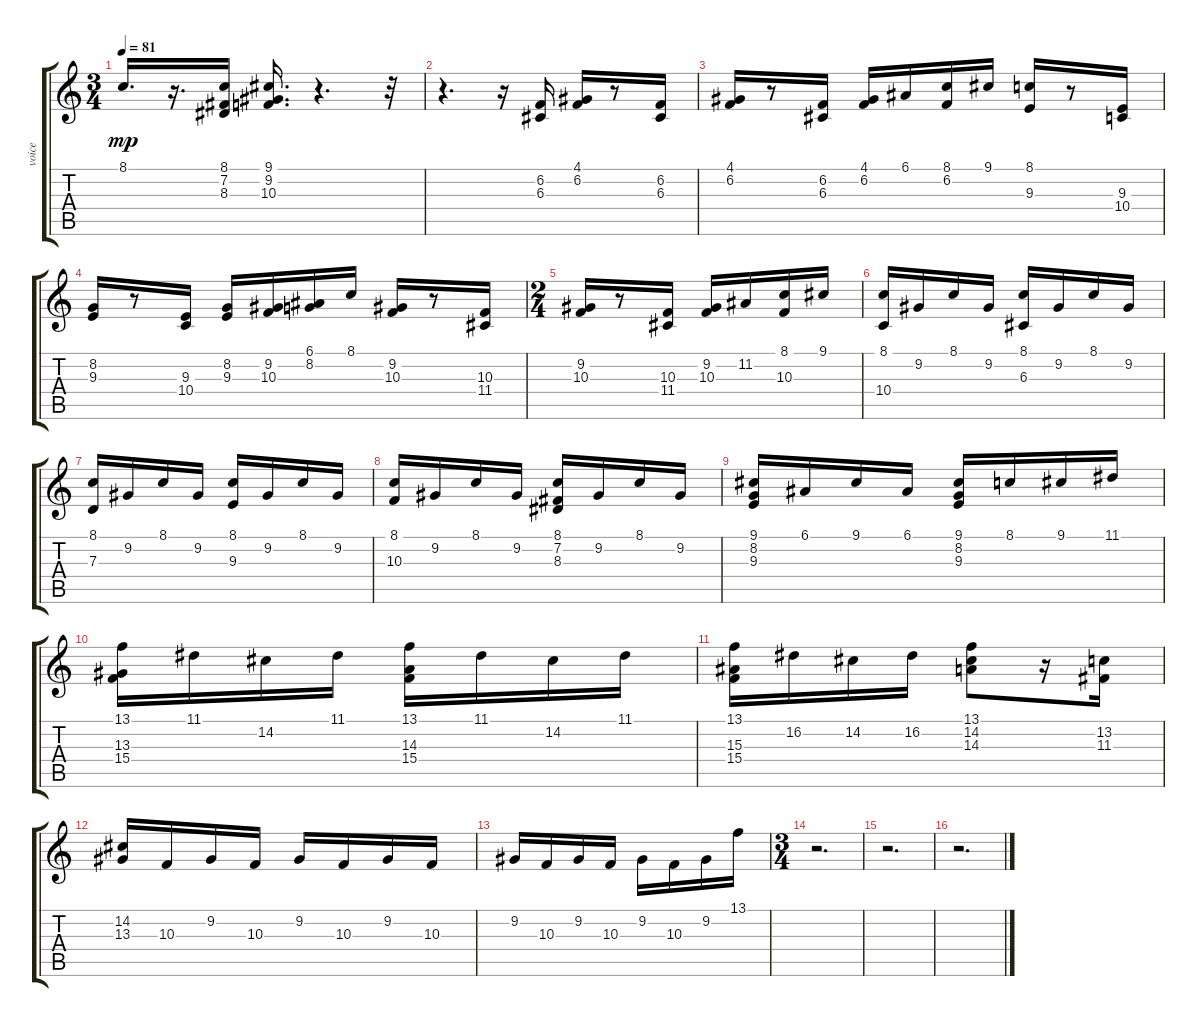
\track ("voice" "voice") {instrument clarinet}
\staff {score tabs}
\tuning (E4 B3 G3 D3 A2 E2) {hide}
\ts (3 4)
\tempo 81
\clef g2
\ks c
8.1.16{d dy mp} r.16{d} (8.1 7.2 8.3).16 (9.1 9.2 10.3).16{d} r.4{d} r.32 |
r.4{d} r.16 (6.2 6.3).16 (4.1 6.2).16 r.8 (6.2 6.3).16 |
(4.1 6.2).16 r.8 (6.2 6.3).16 (4.1 6.2).16 6.1.16 (8.1 6.2).16 9.1.16 (8.1 9.3).16 r.8 (9.3 10.4).16 |
(8.2 9.3).16 r.8 (9.3 10.4).16 (8.2 9.3).16 (9.2 10.3).16 (6.1 8.2).16 8.1.16 (9.2 10.3).16 r.8 (10.3 11.4).16 |
\ts (2 4)
(9.2 10.3).16 r.8 (10.3 11.4).16 (9.2 10.3).16 11.2.16 (8.1 10.3).16 9.1.16 |
(8.1 10.4).16 9.2.16 8.1.16 9.2.16 (8.1 6.3).16 9.2.16 8.1.16 9.2.16 |
(8.1 7.3).16 9.2.16 8.1.16 9.2.16 (8.1 9.3).16 9.2.16 8.1.16 9.2.16 |
(8.1 10.3).16 9.2.16 8.1.16 9.2.16 (8.1 7.2 8.3).16 9.2.16 8.1.16 9.2.16 |
(9.1 8.2 9.3).16 6.1.16 9.1.16 6.1.16 (9.1 8.2 9.3).16 8.1.16 9.1.16 11.1.16 |
(13.1 13.3 15.4).16 11.1.16 14.2.16 11.1.16 (13.1 14.3 15.4).16 11.1.16 14.2.16 11.1.16 |
(13.1 15.3 15.4).16 16.2.16 14.2.16 16.2.16 (13.1 14.2 14.3).8 r.16 (13.2 11.3).16 |
(14.2 13.3).16 10.3.16 9.2.16 10.3.16 9.2.16 10.3.16 9.2.16 10.3.16 |
9.2.16 10.3.16 9.2.16 10.3.16 9.2.16 10.3.16 9.2.16 13.1.16 |
\ts (3 4)
r.2{d} |
r.2{d} |
r.2{d}
